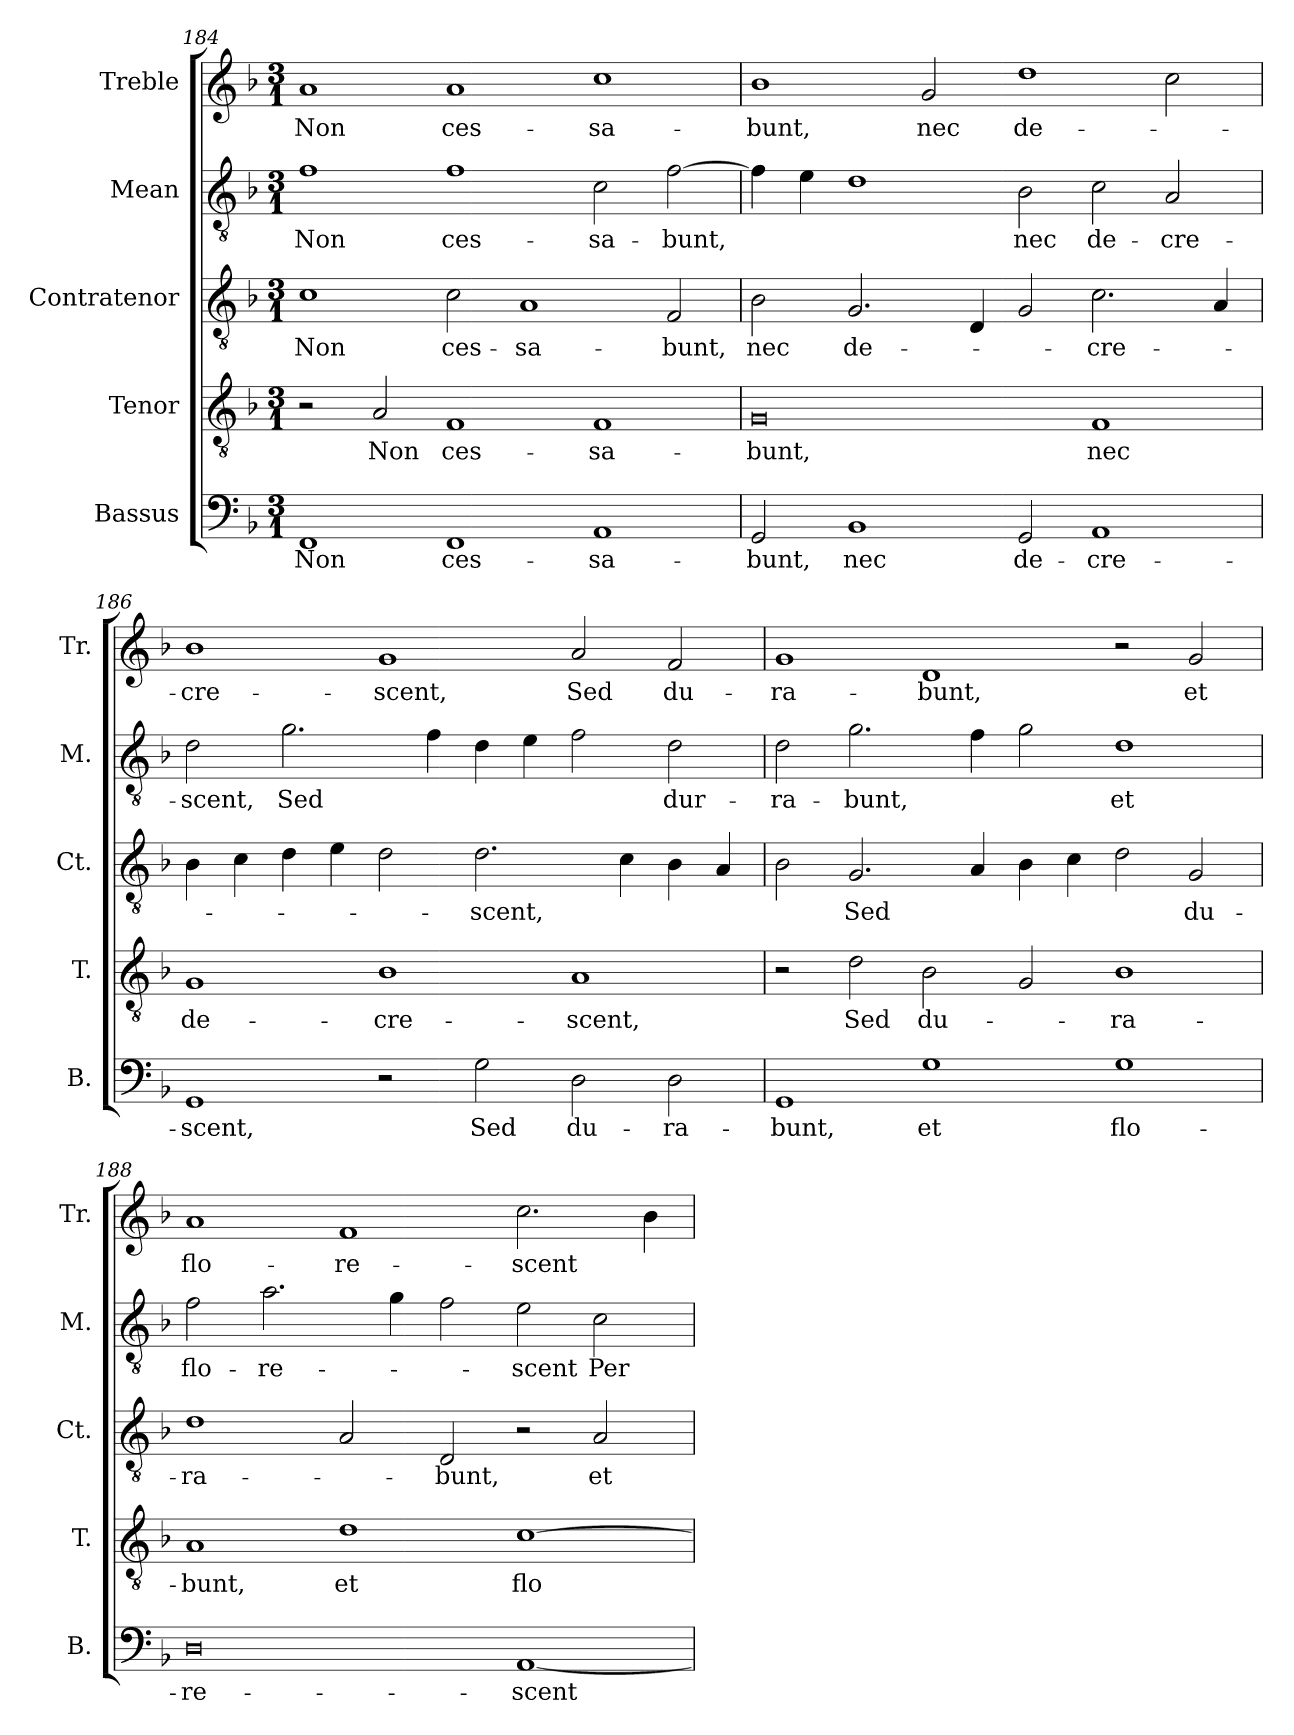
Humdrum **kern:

**kern	**text	**kern	**text	**kern	**text	**kern	**text	**kern	**text
*part5	*part5	*part4	*part4	*part3	*part3	*part2	*part2	*part1	*part1
*staff5	*staff5	*staff4	*staff4	*staff3	*staff3	*staff2	*staff2	*staff1	*staff1
*I"Bassus	*	*I"Tenor	*	*I"Contratenor	*	*I"Mean	*	*I"Treble	*
*I'B.	*	*I'T.	*	*I'Ct.	*	*I'M.	*	*I'Tr.	*
*clefF4	*	*clefGv2	*	*clefGv2	*	*clefGv2	*	*clefG2	*
*	*	*ITrd7c12	*	*ITrd7c12	*	*ITrd7c12	*	*	*
*k[b-]	*	*k[b-]	*	*k[b-]	*	*k[b-]	*	*k[b-]	*
*F:	*	*F:	*	*F:	*	*F:	*	*F:	*
*M3/1	*	*M3/1	*	*M3/1	*	*M3/1	*	*M3/1	*
=184	=184	=184	=184	=184	=184	=184	=184	=184	=184
!	!LO:LY:b:color=#000000	!	!	!	!	!	!	!	!
!	!	!	!	!	!LO:LY:b:color=#000000	!	!	!	!
!	!	!	!	!	!	!	!LO:LY:b:color=#000000	!	!
!	!	!	!	!	!	!	!	!	!LO:LY:b:color=#000000
1FFi	Non	2r	.	1Ci	Non	1Fi	Non	1ai	Non
!	!	!	!LO:LY:b:color=#000000	!	!	!	!	!	!
.	.	2AAi/	Non	.	.	.	.	.	.
!	!LO:LY:b:color=#000000	!	!	!	!	!	!	!	!
!	!	!	!LO:LY:b:color=#000000	!	!	!	!	!	!
!	!	!	!	!	!LO:LY:b:color=#000000	!	!	!	!
!	!	!	!	!	!	!	!LO:LY:b:color=#000000	!	!
!	!	!	!	!	!	!	!	!	!LO:LY:b:color=#000000
1FFi	ces-	1FFi	ces-	2Ci\	ces-	1Fi	ces-	1ai	ces-
!	!	!	!	!	!LO:LY:b:color=#000000	!	!	!	!
.	.	.	.	1AAi	-sa-	.	.	.	.
!	!LO:LY:b:color=#000000	!	!	!	!	!	!	!	!
!	!	!	!LO:LY:b:color=#000000	!	!	!	!	!	!
!	!	!	!	!	!	!	!LO:LY:b:color=#000000	!	!
!	!	!	!	!	!	!	!	!	!LO:LY:b:color=#000000
1AAi	-sa-	1FFi	-sa-	.	.	2Ci\	-sa-	1cci	-sa-
!	!	!	!	!	!LO:LY:b:color=#000000	!	!	!	!
!	!	!	!	!	!	!	!LO:LY:b:color=#000000	!	!
.	.	.	.	2FFi/	-bunt,	[>2Fi\	-bunt,	.	.
=185`	=185`	=185`	=185`	=185`	=185`	=185`	=185`	=185`	=185`
!	!LO:LY:b:color=#000000	!	!	!	!	!	!	!	!
!	!	!	!LO:LY:b:color=#000000	!	!	!	!	!	!
!	!	!	!	!	!LO:LY:b:color=#000000	!	!	!	!
!	!	!	!	!	!	!	!	!	!LO:LY:b:color=#000000
2GGi/	-bunt,	0GGi	-bunt,	2BB-i\	nec	4Fi\]	.	1b-i	-bunt,
.	.	.	.	.	.	4Ei\	.	.	.
!	!LO:LY:b:color=#000000	!	!	!	!	!	!	!	!
!	!	!	!	!	!LO:LY:b:color=#000000	!	!	!	!
1BB-i	nec	.	.	2.GGi/	de-	1Di	.	.	.
!	!	!	!	!	!	!	!	!	!LO:LY:b:color=#000000
.	.	.	.	.	.	.	.	2gi/	nec
.	.	.	.	4DDi/	.	.	.	.	.
!	!LO:LY:b:color=#000000	!	!	!	!	!	!	!	!
!	!	!	!	!	!	!	!LO:LY:b:color=#000000	!	!
!	!	!	!	!	!	!	!	!	!LO:LY:b:color=#000000
2GGi/	de-	.	.	2GGi/	.	2BB-i\	nec	1ddi	de-
!	!LO:LY:b:color=#000000	!	!	!	!	!	!	!	!
!	!	!	!LO:LY:b:color=#000000	!	!	!	!	!	!
!	!	!	!	!	!LO:LY:b:color=#000000	!	!	!	!
!	!	!	!	!	!	!	!LO:LY:b:color=#000000	!	!
1AAi	-cre-	1FFi	nec	2.Ci\	-cre-	2Ci\	de-	.	.
!	!	!	!	!	!	!	!LO:LY:b:color=#000000	!	!
.	.	.	.	.	.	2AAi/	-cre-	2cci\	.
.	.	.	.	4AAi/	.	.	.	.	.
!!LO:PB:g=z
=186`	=186`	=186`	=186`	=186`	=186`	=186`	=186`	=186`	=186`
!	!LO:LY:b:color=#000000	!	!	!	!	!	!	!	!
!	!	!	!LO:LY:b:color=#000000	!	!	!	!	!	!
!	!	!	!	!	!	!	!LO:LY:b:color=#000000	!	!
!	!	!	!	!	!	!	!	!	!LO:LY:b:color=#000000
1GGi	-scent,	1GGi	de-	4BB-i\	.	2Di\	-scent,	1b-i	-cre-
.	.	.	.	4Ci\	.	.	.	.	.
!	!	!	!	!	!	!	!LO:LY:b:color=#000000	!	!
.	.	.	.	4Di\	.	2.Gi\	Sed	.	.
.	.	.	.	4Ei\	.	.	.	.	.
!	!	!	!LO:LY:b:color=#000000	!	!	!	!	!	!
!	!	!	!	!	!	!	!	!	!LO:LY:b:color=#000000
2r	.	1BB-i	-cre-	2Di\	.	.	.	1gi	-scent,
.	.	.	.	.	.	4Fi\	.	.	.
!	!LO:LY:b:color=#000000	!	!	!	!	!	!	!	!
!	!	!	!	!	!LO:LY:b:color=#000000	!	!	!	!
2Gi\	Sed	.	.	2.Di\	-scent,	4Di\	.	.	.
.	.	.	.	.	.	4Ei\	.	.	.
!	!LO:LY:b:color=#000000	!	!	!	!	!	!	!	!
!	!	!	!LO:LY:b:color=#000000	!	!	!	!	!	!
!	!	!	!	!	!	!	!	!	!LO:LY:b:color=#000000
2Di\	du-	1AAi	-scent,	.	.	2Fi\	.	2ai/	Sed
.	.	.	.	4Ci\	.	.	.	.	.
!	!LO:LY:b:color=#000000	!	!	!	!	!	!	!	!
!	!	!	!	!	!	!	!LO:LY:b:color=#000000	!	!
!	!	!	!	!	!	!	!	!	!LO:LY:b:color=#000000
2Di\	-ra-	.	.	4BB-i\	.	2Di\	dur-	2fi/	du-
.	.	.	.	4AAi/	.	.	.	.	.
=187`	=187`	=187`	=187`	=187`	=187`	=187`	=187`	=187`	=187`
!	!LO:LY:b:color=#000000	!	!	!	!	!	!	!	!
!	!	!	!	!	!	!	!LO:LY:b:color=#000000	!	!
!	!	!	!	!	!	!	!	!	!LO:LY:b:color=#000000
1GGi	-bunt,	2r	.	2BB-i\	.	2Di\	-ra-	1gi	-ra-
!	!	!	!LO:LY:b:color=#000000	!	!	!	!	!	!
!	!	!	!	!	!LO:LY:b:color=#000000	!	!	!	!
!	!	!	!	!	!	!	!LO:LY:b:color=#000000	!	!
.	.	2Di\	Sed	2.GGi/	Sed	2.Gi\	-bunt,	.	.
!	!LO:LY:b:color=#000000	!	!	!	!	!	!	!	!
!	!	!	!LO:LY:b:color=#000000	!	!	!	!	!	!
!	!	!	!	!	!	!	!	!	!LO:LY:b:color=#000000
1Gi	et	2BB-i\	du-	.	.	.	.	1di	-bunt,
.	.	.	.	4AAi/	.	4Fi\	.	.	.
.	.	2GGi/	.	4BB-i\	.	2Gi\	.	.	.
.	.	.	.	4Ci\	.	.	.	.	.
!	!LO:LY:b:color=#000000	!	!	!	!	!	!	!	!
!	!	!	!LO:LY:b:color=#000000	!	!	!	!	!	!
!	!	!	!	!	!	!	!LO:LY:b:color=#000000	!	!
1Gi	flo-	1BB-i	-ra-	2Di\	.	1Di	et	2r	.
!	!	!	!	!	!LO:LY:b:color=#000000	!	!	!	!
!	!	!	!	!	!	!	!	!	!LO:LY:b:color=#000000
.	.	.	.	2GGi/	du-	.	.	2gi/	et
=188`	=188`	=188`	=188`	=188`	=188`	=188`	=188`	=188`	=188`
!	!LO:LY:b:color=#000000	!	!	!	!	!	!	!	!
!	!	!	!LO:LY:b:color=#000000	!	!	!	!	!	!
!	!	!	!	!	!LO:LY:b:color=#000000	!	!	!	!
!	!	!	!	!	!	!	!LO:LY:b:color=#000000	!	!
!	!	!	!	!	!	!	!	!	!LO:LY:b:color=#000000
0Di	-re-	1AAi	-bunt,	1Di	-ra-	2Fi\	flo-	1ai	flo-
!	!	!	!	!	!	!	!LO:LY:b:color=#000000	!	!
.	.	.	.	.	.	2.Ai\	-re-	.	.
!	!	!	!LO:LY:b:color=#000000	!	!	!	!	!	!
!	!	!	!	!	!	!	!	!	!LO:LY:b:color=#000000
.	.	1Di	et	2AAi/	.	.	.	1fi	-re-
.	.	.	.	.	.	4Gi\	.	.	.
!	!	!	!	!	!LO:LY:b:color=#000000	!	!	!	!
.	.	.	.	2DDi/	-bunt,	2Fi\	.	.	.
!	!LO:LY:b:color=#000000	!	!	!	!	!	!	!	!
!	!	!	!LO:LY:b:color=#000000	!	!	!	!	!	!
!	!	!	!	!	!	!	!LO:LY:b:color=#000000	!	!
!	!	!	!	!	!	!	!	!	!LO:LY:b:color=#000000
[<1AAi	-scent	[>1Ci	flo-	2r	.	2Ei\	-scent	2.cci\	-scent
!	!	!	!	!	!LO:LY:b:color=#000000	!	!	!	!
!	!	!	!	!	!	!	!LO:LY:b:color=#000000	!	!
.	.	.	.	2AAi/	et	2Ci\	Per	.	.
.	.	.	.	.	.	.	.	4b-i\	.
=`	=`	=`	=`	=`	=`	=`	=`	=`	=`
*-	*-	*-	*-	*-	*-	*-	*-	*-	*-
